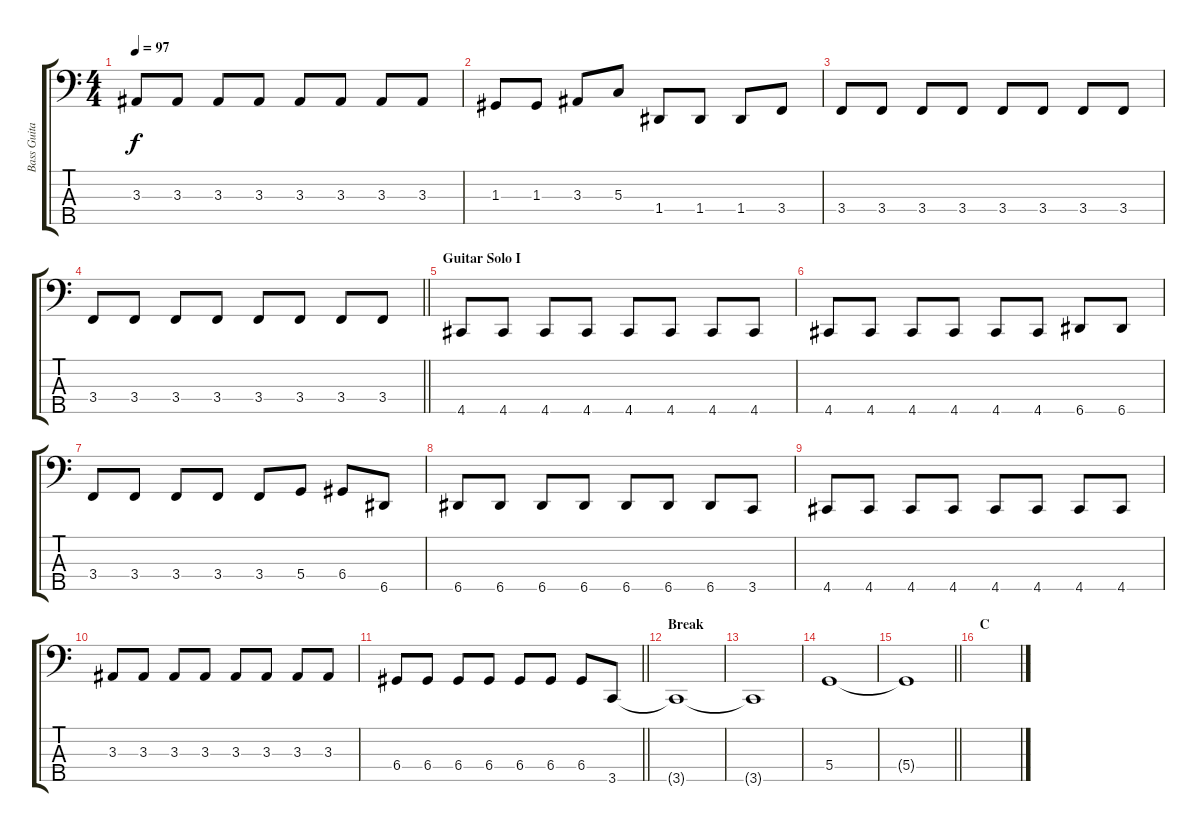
\track ("Bass Guitar" "Bass Guita") {instrument electricbasspick}
\staff {score tabs}
\tuning (F2 C2 G1 D1 A0) {hide}
\ts (4 4)
\tempo 97
\clef f4
\ks c
3.3.8{dy f} 3.3.8 3.3.8 3.3.8 3.3.8 3.3.8 3.3.8 3.3.8 |
1.3.8 1.3.8 3.3.8 5.3.8 1.4.8 1.4.8 1.4.8 3.4.8 |
3.4.8 3.4.8 3.4.8 3.4.8 3.4.8 3.4.8 3.4.8 3.4.8 |
\barLineRight lightlight
3.4.8 3.4.8 3.4.8 3.4.8 3.4.8 3.4.8 3.4.8 3.4.8 |
\section ("" "Guitar Solo I")
4.5.8 4.5.8 4.5.8 4.5.8 4.5.8 4.5.8 4.5.8 4.5.8 |
4.5.8 4.5.8 4.5.8 4.5.8 4.5.8 4.5.8 6.5.8 6.5.8 |
3.4.8 3.4.8 3.4.8 3.4.8 3.4.8 5.4.8 6.4.8 6.5.8 |
6.5.8 6.5.8 6.5.8 6.5.8 6.5.8 6.5.8 6.5.8 3.5.8 |
4.5.8 4.5.8 4.5.8 4.5.8 4.5.8 4.5.8 4.5.8 4.5.8 |
3.3.8 3.3.8 3.3.8 3.3.8 3.3.8 3.3.8 3.3.8 3.3.8 |
\barLineRight lightlight
6.4.8 6.4.8 6.4.8 6.4.8 6.4.8 6.4.8 6.4.8 3.5.8 |
\section ("" "Break")
3.5{t}.1 |
3.5{t}.1 |
5.4.1 |
\barLineRight lightlight
5.4{t}.1 |
\section ("" "C")
